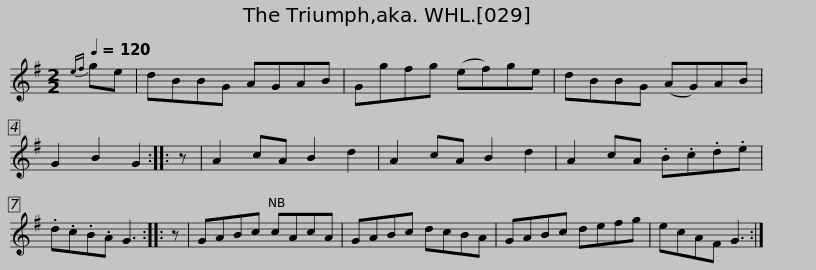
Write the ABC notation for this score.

X:1
L:1/8
Q:1/4=120
M:2/2
I:linebreak $
K:G
V:1 treble
V:1
{ef} ge | dBBG AGAB | Ggfg (ef)ge | dBBG (AG)AB | G2 B2 G2 :: %5
 z | A2 cA B2 d2 | A2 cA B2 d2 |$ A2 cA .B.c.d.e | .d.c.B.A G3 :: %10
 z | GABc cAcA | GABc dcBA | GABc defg | ecAF G3 :| %15
